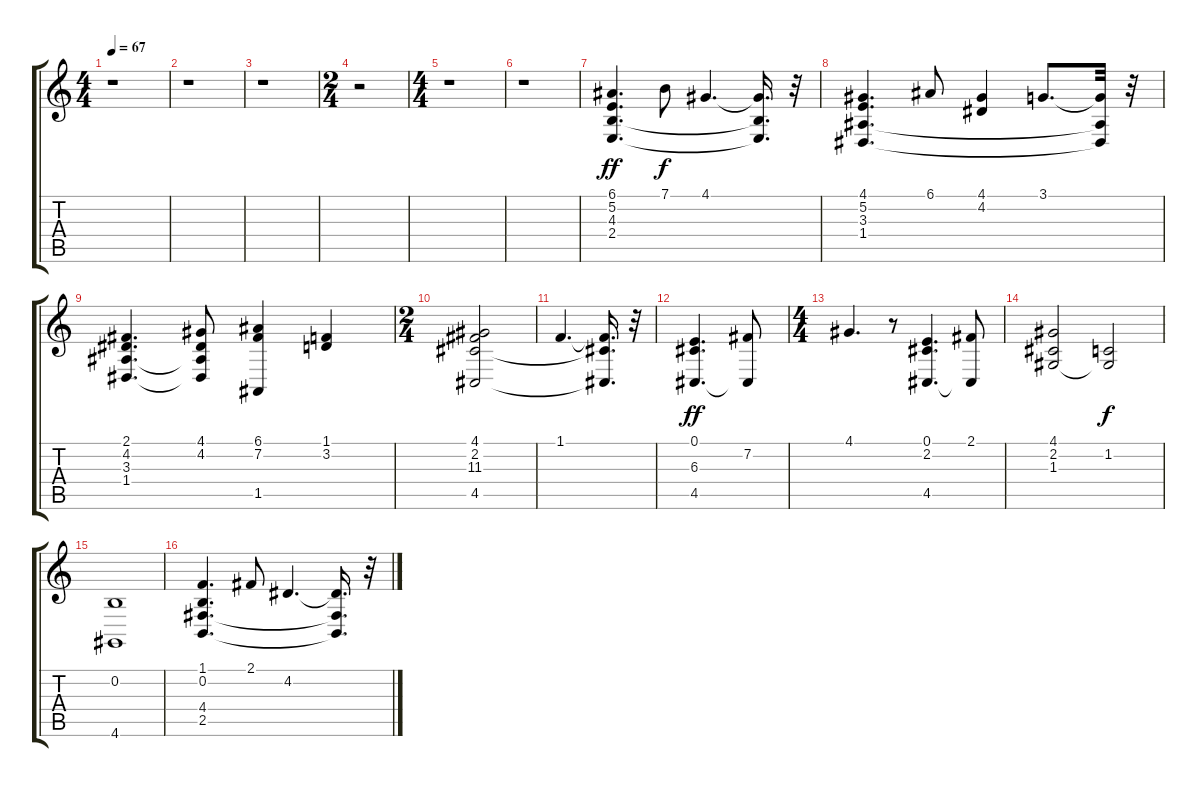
\track "" {instrument choiraahs}
\staff {score tabs}
\tuning (E4 B3 G3 D3 A2 E2) {hide}
\ts (4 4)
\tempo 67
\clef g2
\ks c
r.1{dy ff instrument choiraahs} |
r.1 |
r.1 |
\ts (2 4)
r.2 |
\ts (4 4)
r.1 |
r.1 |
(6.1 5.2 4.3 2.4).4{d} 7.1.8{dy f} 4.1.4{d} (4.1{t} 4.3{t} 2.4{t}).16{d} r.32 |
(4.1 5.2 3.3 1.4).4{d} 6.1.8 (4.1 4.2).4 3.1.8{d} (3.1{t} 3.3{t} 1.4{t}).32 r.32 |
(2.1 4.2 3.3 1.4).4{d} (4.1 4.2 3.3{t} 1.4{t}).8 (6.1 7.2 1.5).4 (1.1 3.2).4 |
\ts (2 4)
(4.1 2.2 11.3 4.5).2 |
1.1.4{d} (1.1{t} 2.2{t} 4.5{t}).16{d} r.32 |
(0.1 6.3 4.5).4{d dy ff} (7.2 4.5{t}).8 |
\ts (4 4)
4.1.4{d} r.8 (0.1 2.2 4.5).4{d} (2.1 4.5{t}).8 |
(4.1 2.2 1.3).2 (1.2 1.3{t}).2{dy f} |
(0.2 4.6).1 |
(1.1 0.2 4.4 2.5).4{d} 2.1.8 4.2.4{d} (4.2{t} 4.4{t} 2.5{t}).16{d} r.32
